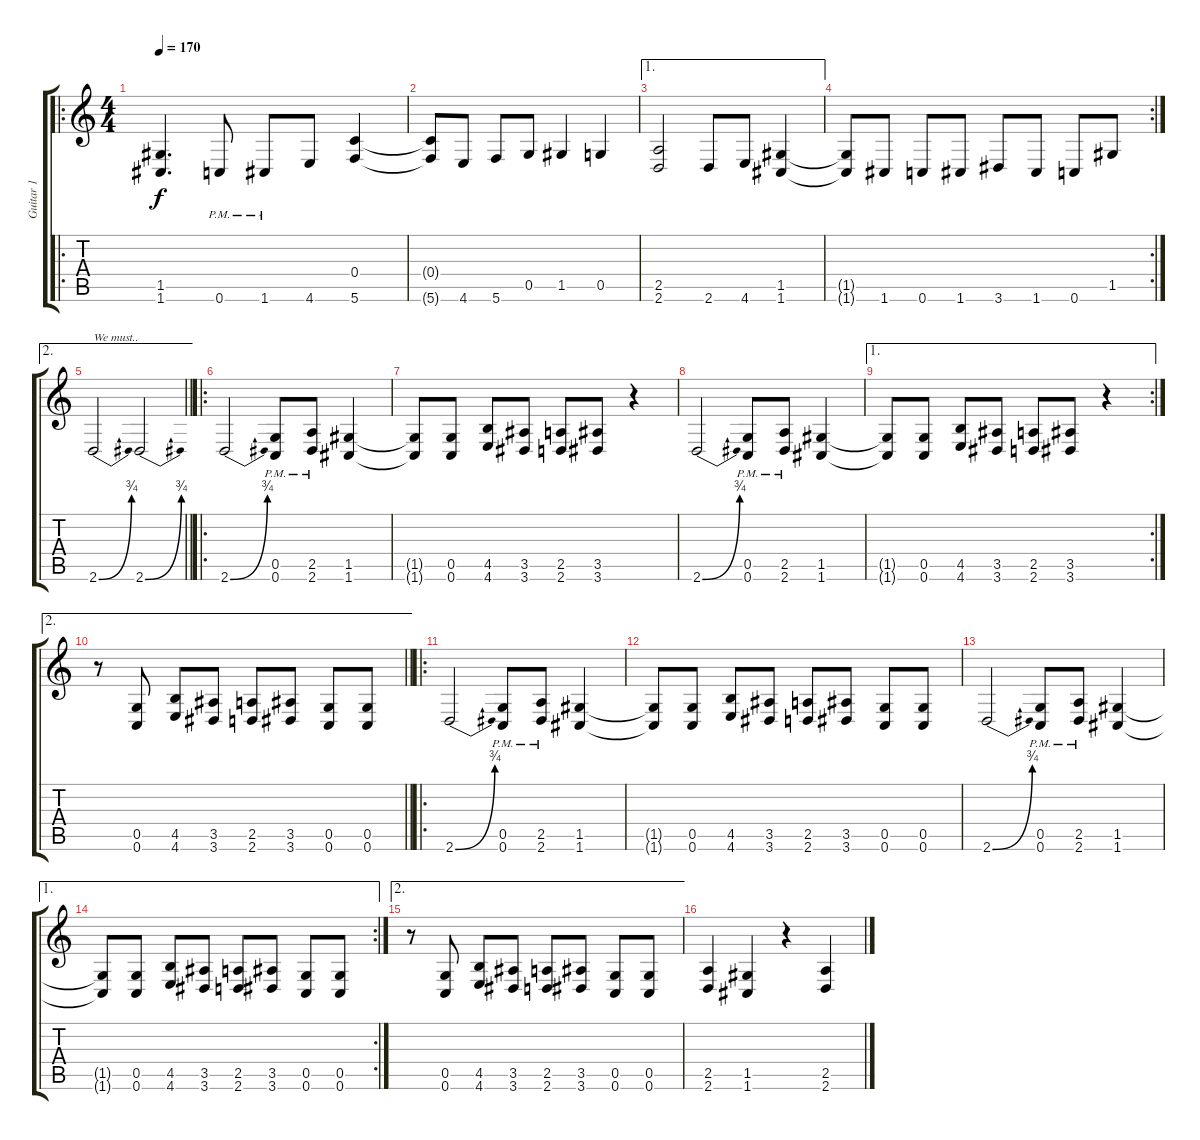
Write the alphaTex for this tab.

\track ("Guitar 1" "Guitar 1") {instrument distortionguitar}
\staff {score tabs}
\tuning (D4 A3 F3 C3 G2 C2) {hide}
\ro
\ts (4 4)
\section ("" "")
\tempo 170
\clef g2
\ks c
(1.5 1.6).4{d dy f} 0.6{pm}.8 1.6{pm}.8 4.6.8 (0.4 5.6).4 |
(0.4{t} 5.6{t}).8 4.6.8 5.6.8 0.5.8 1.5.4 0.5.4 |
\ae 1
(2.5 2.6).2 2.6.8 4.6.8 (1.5 1.6).4 |
\rc 2
(1.5{t} 1.6{t}).8 1.6.8 0.6.8 1.6.8 3.6.8 1.6.8 0.6.8 1.5.8 |
\ae 2
\barLineRight lightlight
2.6{be (bend 0 0 60 3)}.2{txt "We must.."} 2.6{be (bend 0 0 60 3)}.2 |
\ro
\section ("" "")
2.6{be (bend 0 0 60 3)}.2 (0.5{pm} 0.6{pm}).8 (2.5{pm} 2.6{pm}).8 (1.5 1.6).4 |
(1.5{t} 1.6{t}).8 (0.5 0.6).8 (4.5 4.6).8 (3.5 3.6).8 (2.5 2.6).8 (3.5 3.6).8 r.4 |
2.6{be (bend 0 0 60 3)}.2 (0.5{pm} 0.6{pm}).8 (2.5{pm} 2.6{pm}).8 (1.5 1.6).4 |
\ae 1
\rc 2
(1.5{t} 1.6{t}).8 (0.5 0.6).8 (4.5 4.6).8 (3.5 3.6).8 (2.5 2.6).8 (3.5 3.6).8 r.4 |
\ae 2
\barLineRight lightlight
r.8 (0.5 0.6).8 (4.5 4.6).8 (3.5 3.6).8 (2.5 2.6).8 (3.5 3.6).8 (0.5 0.6).8 (0.5 0.6).8 |
\ro
\section ("" "")
2.6{be (bend 0 0 60 3)}.2 (0.5{pm} 0.6{pm}).8 (2.5{pm} 2.6{pm}).8 (1.5 1.6).4 |
(1.5{t} 1.6{t}).8 (0.5 0.6).8 (4.5 4.6).8 (3.5 3.6).8 (2.5 2.6).8 (3.5 3.6).8 (0.5 0.6).8 (0.5 0.6).8 |
2.6{be (bend 0 0 60 3)}.2 (0.5{pm} 0.6{pm}).8 (2.5{pm} 2.6{pm}).8 (1.5 1.6).4 |
\ae 1
\rc 2
(1.5{t} 1.6{t}).8 (0.5 0.6).8 (4.5 4.6).8 (3.5 3.6).8 (2.5 2.6).8 (3.5 3.6).8 (0.5 0.6).8 (0.5 0.6).8 |
\ae 2
r.8 (0.5 0.6).8 (4.5 4.6).8 (3.5 3.6).8 (2.5 2.6).8 (3.5 3.6).8 (0.5 0.6).8 (0.5 0.6).8 |
(2.5 2.6).4 (1.5 1.6).4 r.4 (2.5 2.6).4
